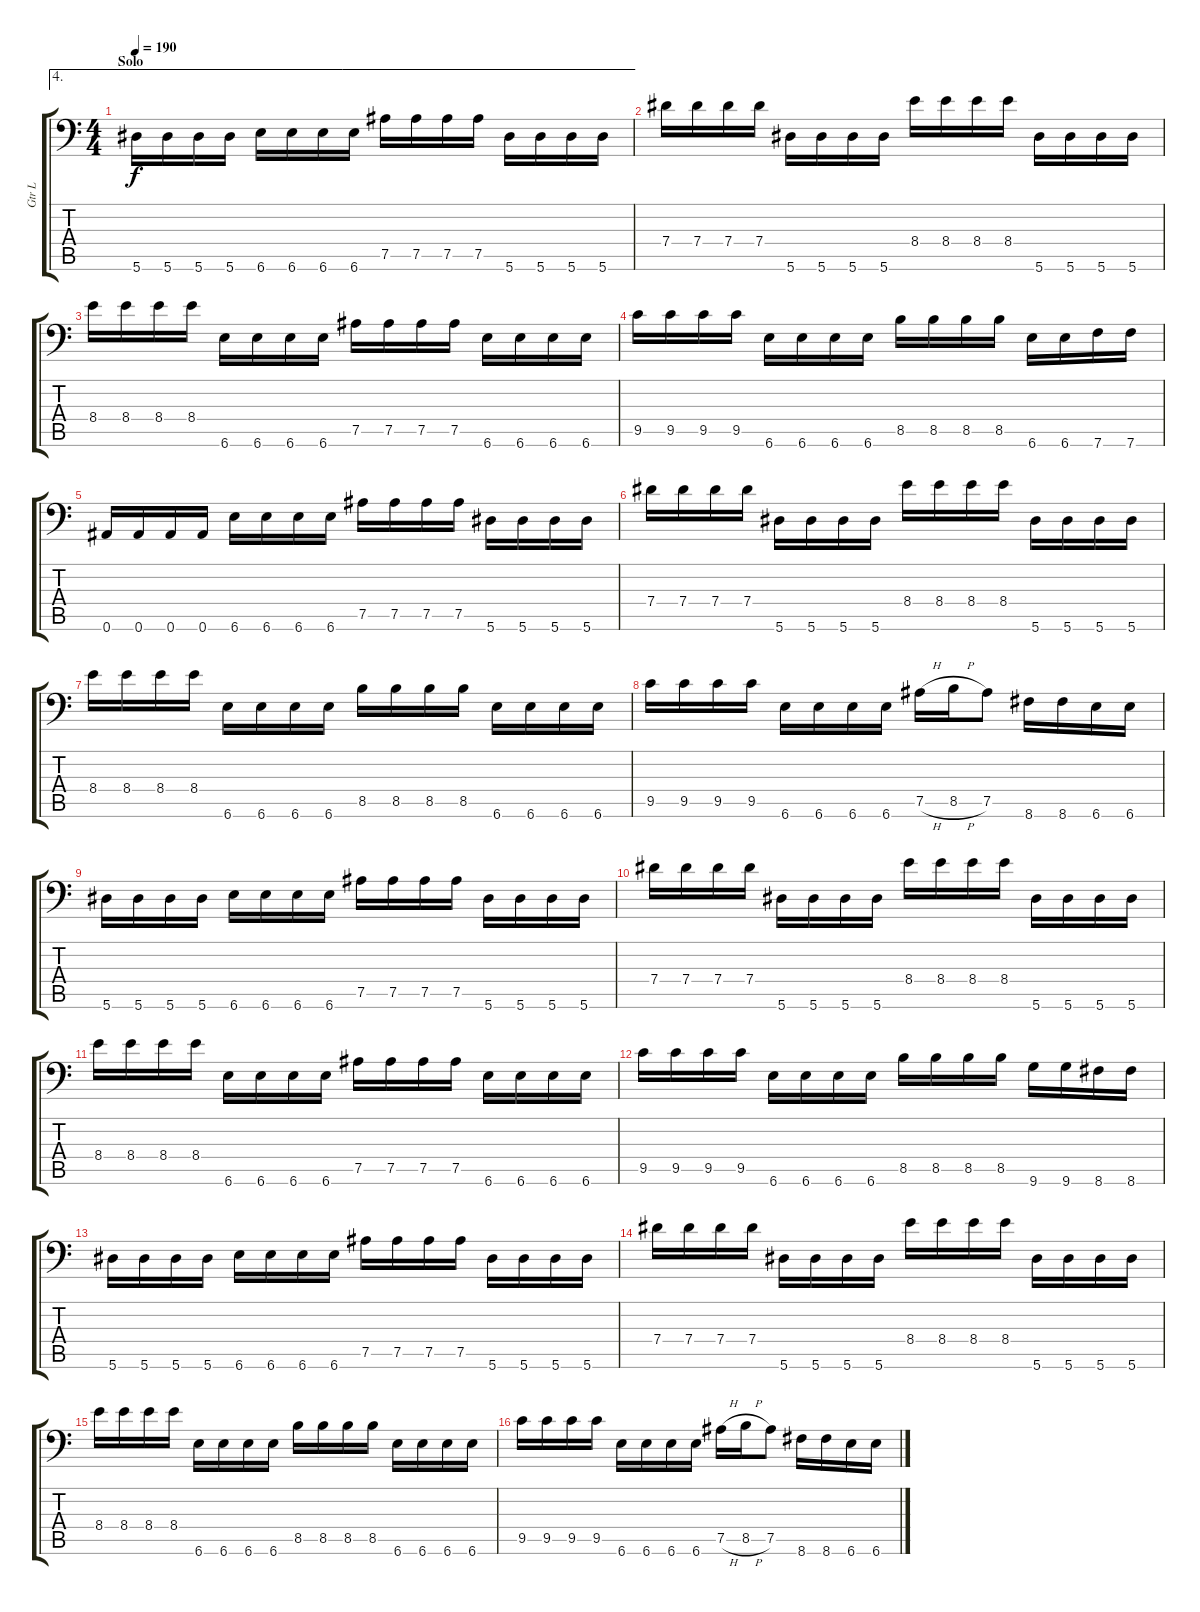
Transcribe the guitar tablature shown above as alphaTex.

\track ("Gtr L" "Gtr L") {instrument distortionguitar}
\staff {score tabs}
\tuning (Bb3 F3 Db3 Ab2 Eb2 Bb1) {hide}
\ae 4
\ts (4 4)
\section ("" "Solo")
\tempo 190
\clef f4
\ks c
5.6.16{dy f} 5.6.16 5.6.16 5.6.16 6.6.16 6.6.16 6.6.16 6.6.16 7.5.16 7.5.16 7.5.16 7.5.16 5.6.16 5.6.16 5.6.16 5.6.16 |
7.4.16 7.4.16 7.4.16 7.4.16 5.6.16 5.6.16 5.6.16 5.6.16 8.4.16 8.4.16 8.4.16 8.4.16 5.6.16 5.6.16 5.6.16 5.6.16 |
8.4.16 8.4.16 8.4.16 8.4.16 6.6.16 6.6.16 6.6.16 6.6.16 7.5.16 7.5.16 7.5.16 7.5.16 6.6.16 6.6.16 6.6.16 6.6.16 |
9.5.16 9.5.16 9.5.16 9.5.16 6.6.16 6.6.16 6.6.16 6.6.16 8.5.16 8.5.16 8.5.16 8.5.16 6.6.16 6.6.16 7.6.16 7.6.16 |
0.6.16 0.6.16 0.6.16 0.6.16 6.6.16 6.6.16 6.6.16 6.6.16 7.5.16 7.5.16 7.5.16 7.5.16 5.6.16 5.6.16 5.6.16 5.6.16 |
7.4.16 7.4.16 7.4.16 7.4.16 5.6.16 5.6.16 5.6.16 5.6.16 8.4.16 8.4.16 8.4.16 8.4.16 5.6.16 5.6.16 5.6.16 5.6.16 |
8.4.16 8.4.16 8.4.16 8.4.16 6.6.16 6.6.16 6.6.16 6.6.16 8.5.16 8.5.16 8.5.16 8.5.16 6.6.16 6.6.16 6.6.16 6.6.16 |
9.5.16 9.5.16 9.5.16 9.5.16 6.6.16 6.6.16 6.6.16 6.6.16 7.5{h}.16 8.5{h}.16 7.5.8 8.6.16 8.6.16 6.6.16 6.6.16 |
5.6.16 5.6.16 5.6.16 5.6.16 6.6.16 6.6.16 6.6.16 6.6.16 7.5.16 7.5.16 7.5.16 7.5.16 5.6.16 5.6.16 5.6.16 5.6.16 |
7.4.16 7.4.16 7.4.16 7.4.16 5.6.16 5.6.16 5.6.16 5.6.16 8.4.16 8.4.16 8.4.16 8.4.16 5.6.16 5.6.16 5.6.16 5.6.16 |
8.4.16 8.4.16 8.4.16 8.4.16 6.6.16 6.6.16 6.6.16 6.6.16 7.5.16 7.5.16 7.5.16 7.5.16 6.6.16 6.6.16 6.6.16 6.6.16 |
9.5.16 9.5.16 9.5.16 9.5.16 6.6.16 6.6.16 6.6.16 6.6.16 8.5.16 8.5.16 8.5.16 8.5.16 9.6.16 9.6.16 8.6.16 8.6.16 |
5.6.16 5.6.16 5.6.16 5.6.16 6.6.16 6.6.16 6.6.16 6.6.16 7.5.16 7.5.16 7.5.16 7.5.16 5.6.16 5.6.16 5.6.16 5.6.16 |
7.4.16 7.4.16 7.4.16 7.4.16 5.6.16 5.6.16 5.6.16 5.6.16 8.4.16 8.4.16 8.4.16 8.4.16 5.6.16 5.6.16 5.6.16 5.6.16 |
8.4.16 8.4.16 8.4.16 8.4.16 6.6.16 6.6.16 6.6.16 6.6.16 8.5.16 8.5.16 8.5.16 8.5.16 6.6.16 6.6.16 6.6.16 6.6.16 |
9.5.16 9.5.16 9.5.16 9.5.16 6.6.16 6.6.16 6.6.16 6.6.16 7.5{h}.16 8.5{h}.16 7.5.8 8.6.16 8.6.16 6.6.16 6.6.16
